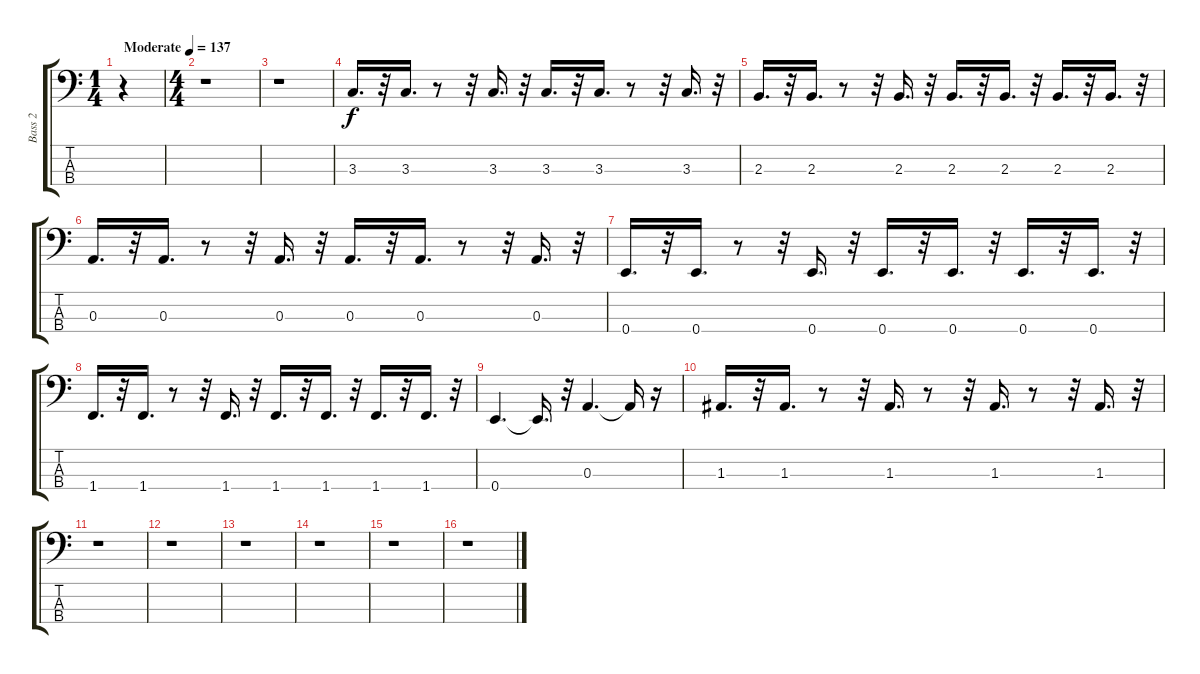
\track ("Bass 2" "Bass 2") {instrument acousticbass}
\staff {score tabs}
\tuning (G2 D2 A1 E1) {hide}
\ts (1 4)
\tempo (137 "Moderate")
\clef f4
\ks c
r.4{dy f instrument acousticbass} |
\ts (4 4)
r.1 |
r.1 |
3.3.16{d} r.32 3.3.16{d} r.8 r.32 3.3.16{d} r.32 3.3.16{d} r.32 3.3.16{d} r.8 r.32 3.3.16{d} r.32 |
2.3.16{d} r.32 2.3.16{d} r.8 r.32 2.3.16{d} r.32 2.3.16{d} r.32 2.3.16{d} r.32 2.3.16{d} r.32 2.3.16{d} r.32 |
0.3.16{d} r.32 0.3.16{d} r.8 r.32 0.3.16{d} r.32 0.3.16{d} r.32 0.3.16{d} r.8 r.32 0.3.16{d} r.32 |
0.4.16{d} r.32 0.4.16{d} r.8 r.32 0.4.16{d} r.32 0.4.16{d} r.32 0.4.16{d} r.32 0.4.16{d} r.32 0.4.16{d} r.32 |
1.4.16{d} r.32 1.4.16{d} r.8 r.32 1.4.16{d} r.32 1.4.16{d} r.32 1.4.16{d} r.32 1.4.16{d} r.32 1.4.16{d} r.32 |
0.4.4{d} 0.4{t}.16{d} r.32 0.3.4{d} 0.3{t}.16 r.16 |
1.3.16{d} r.32 1.3.16{d} r.8 r.32 1.3.16{d} r.8 r.32 1.3.16{d} r.8 r.32 1.3.16{d} r.32 |
r.1 |
r.1 |
r.1 |
r.1 |
r.1 |
r.1
